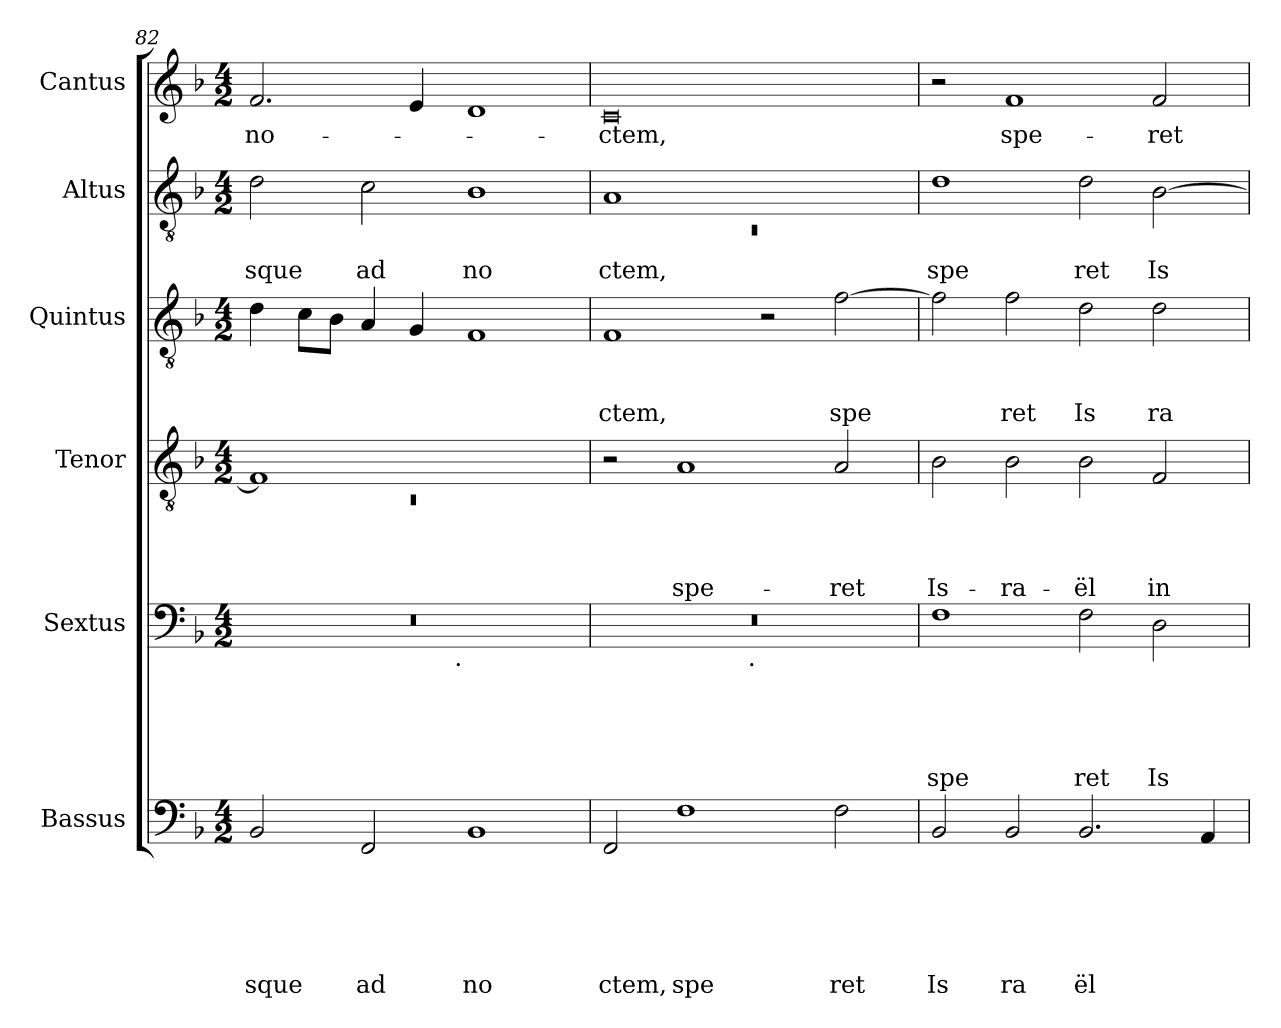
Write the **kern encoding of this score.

**kern	**text	**text	**text	**text	**text	**text	**kern	**text	**text	**text	**text	**text	**kern	**text	**text	**text	**text	**kern	**text	**text	**text	**kern	**text	**text	**kern	**text
*part6	*part6	*part6	*part6	*part6	*part6	*part6	*part5	*part5	*part5	*part5	*part5	*part5	*part4	*part4	*part4	*part4	*part4	*part3	*part3	*part3	*part3	*part2	*part2	*part2	*part1	*part1
*staff6	*staff6	*staff6	*staff6	*staff6	*staff6	*staff6	*staff5	*staff5	*staff5	*staff5	*staff5	*staff5	*staff4	*staff4	*staff4	*staff4	*staff4	*staff3	*staff3	*staff3	*staff3	*staff2	*staff2	*staff2	*staff1	*staff1
*I"Bassus	*	*	*	*	*	*	*I"Sextus	*	*	*	*	*	*I"Tenor	*	*	*	*	*I"Quintus	*	*	*	*I"Altus	*	*	*I"Cantus	*
*I'Bassus	*	*	*	*	*	*	*I'Sextus	*	*	*	*	*	*I'Tenor	*	*	*	*	*I'Quintus	*	*	*	*I'Altus	*	*	*I'Cantus	*
*clefF4	*	*	*	*	*	*	*clefF4	*	*	*	*	*	*clefGv2	*	*	*	*	*clefGv2	*	*	*	*clefGv2	*	*	*clefG2	*
*k[b-]	*	*	*	*	*	*	*k[b-]	*	*	*	*	*	*k[b-]	*	*	*	*	*k[b-]	*	*	*	*k[b-]	*	*	*k[b-]	*
*F:	*	*	*	*	*	*	*F:	*	*	*	*	*	*F:	*	*	*	*	*F:	*	*	*	*F:	*	*	*F:	*
*M4/2	*	*	*	*	*	*	*M4/2	*	*	*	*	*	*M4/2	*	*	*	*	*M4/2	*	*	*	*M4/2	*	*	*M4/2	*
=82	=82	=82	=82	=82	=82	=82	=82	=82	=82	=82	=82	=82	=82	=82	=82	=82	=82	=82	=82	=82	=82	=82	=82	=82	=82	=82
*	*	*	*	*	*	*	*	*	*	*	*	*	*^	*	*	*	*	*	*	*	*	*	*	*	*	*
!	!	!	!	!	!	!LO:LY:b	!	!	!	!	!	!	!	!LO:N:vis=1	!	!	!	!	!	!	!	!	!	!	!LO:LY:b	!	!LO:LY:b
*	*	*	*	*	*	*	*^	*	*	*	*	*	*	*	*	*	*	*	*	*	*	*	*	*	*	*	*
2BB-/	.	.	.	.	.	sque	0r	2ryy	.	.	.	.	.	1F]	0rC	.	.	.	.	4d\	.	.	.	2d\	.	sque	2.f/	no-
.	.	.	.	.	.	.	.	.	.	.	.	.	.	.	.	.	.	.	.	8c\L	.	.	.	.	.	.	.	.
.	.	.	.	.	.	.	.	.	.	.	.	.	.	.	.	.	.	.	.	8B-\J	.	.	.	.	.	.	.	.
!	!	!	!	!	!	!LO:LY:b	!	!	!	!	!	!	!	!	!	!	!	!	!	!	!	!	!	!	!	!LO:LY:b	!	!
2FF/	.	.	.	.	.	ad	.	4...ryy	.	.	.	.	.	.	.	.	.	.	.	4A/	.	.	.	2c\	.	ad	.	.
.	.	.	.	.	.	.	.	.	.	.	.	.	.	.	.	.	.	.	.	4G/	.	.	.	.	.	.	4e/	.
!	!	!	!	!	!	!	!	!LO:TX:b:t=.	!	!	!	!	!	!	!	!	!	!	!	!	!	!	!	!	!	!	!	!
.	.	.	.	.	.	.	.	1ryy	.	.	.	.	.	.	.	.	.	.	.	.	.	.	.	.	.	.	.	.
!	!	!	!	!	!	!LO:LY:b	!	!	!	!	!	!	!	!	!	!	!	!	!	!	!	!	!	!	!	!LO:LY:b	!	!
1BB-	.	.	.	.	.	no	.	.	.	.	.	.	.	1ryy	.	.	.	.	.	1F	.	.	.	1B-	.	no	1d	.
.	.	.	.	.	.	.	.	32ryy	.	.	.	.	.	.	.	.	.	.	.	.	.	.	.	.	.	.	.	.
=83	=83	=83	=83	=83	=83	=83	=83	=83	=83	=83	=83	=83	=83	=83	=83	=83	=83	=83	=83	=83	=83	=83	=83	=83	=83	=83	=83	=83
*	*	*	*	*	*	*	*	*	*	*	*	*	*	*	*	*	*	*	*	*	*	*	*	*^	*	*	*	*
!	!	!	!	!	!	!LO:LY:b	!	!	!	!	!	!	!	!	!	!	!	!	!	!	!	!	!LO:LY:b	!	!LO:N:vis=1	!	!LO:LY:b	!	!LO:LY:b
*	*	*	*	*	*	*	*	*	*	*	*	*	*	*v	*v	*	*	*	*	*	*	*	*	*	*	*	*	*	*
2FF/	.	.	.	.	.	ctem,	0r	2ryy	.	.	.	.	.	2r	.	.	.	.	1F	.	.	ctem,	1A	0rC	.	ctem,	0c	-ctem,
!	!	!	!	!	!	!LO:LY:b	!	!	!	!	!	!	!	!	!	!	!	!LO:LY:b	!	!	!	!	!	!	!	!	!	!
1F	.	.	.	.	.	spe	.	4...ryy	.	.	.	.	.	1A	.	.	.	spe-	.	.	.	.	.	.	.	.	.	.
!	!	!	!	!	!	!	!	!LO:TX:b:t=.	!	!	!	!	!	!	!	!	!	!	!	!	!	!	!	!	!	!	!	!
.	.	.	.	.	.	.	.	1ryy	.	.	.	.	.	.	.	.	.	.	.	.	.	.	.	.	.	.	.	.
.	.	.	.	.	.	.	.	.	.	.	.	.	.	.	.	.	.	.	2r	.	.	.	1ryy	.	.	.	.	.
!	!	!	!	!	!	!LO:LY:b	!	!	!	!	!	!	!	!	!	!	!	!LO:LY:b	!	!	!	!LO:LY:b	!	!	!	!	!	!
2F\	.	.	.	.	.	ret	.	.	.	.	.	.	.	2A/	.	.	.	-ret	[>2f\	.	.	spe	.	.	.	.	.	.
.	.	.	.	.	.	.	.	32ryy	.	.	.	.	.	.	.	.	.	.	.	.	.	.	.	.	.	.	.	.
=84	=84	=84	=84	=84	=84	=84	=84	=84	=84	=84	=84	=84	=84	=84	=84	=84	=84	=84	=84	=84	=84	=84	=84	=84	=84	=84	=84	=84
!	!	!	!	!	!	!LO:LY:b	!	!	!	!	!	!	!LO:LY:b	!	!	!	!	!LO:LY:b	!	!	!	!	!	!	!	!LO:LY:b	!	!
*	*	*	*	*	*	*	*v	*v	*	*	*	*	*	*	*	*	*	*	*	*	*	*	*v	*v	*	*	*	*
2BB-/	.	.	.	.	.	Is	1F	.	.	.	.	spe	2B-\	.	.	.	Is-	2f\]	.	.	.	1d	.	spe	2r	.
!	!	!	!	!	!	!LO:LY:b	!	!	!	!	!	!	!	!	!	!	!LO:LY:b	!	!	!	!LO:LY:b	!	!	!	!	!LO:LY:b
2BB-/	.	.	.	.	.	ra	.	.	.	.	.	.	2B-\	.	.	.	-ra-	2f\	.	.	ret	.	.	.	1f	spe-
!	!	!	!	!	!	!LO:LY:b	!	!	!	!	!	!LO:LY:b	!	!	!	!	!LO:LY:b	!	!	!	!LO:LY:b	!	!	!LO:LY:b	!	!
2.BB-/	.	.	.	.	.	ël	2F\	.	.	.	.	ret	2B-\	.	.	.	-ël	2d\	.	.	Is	2d\	.	ret	.	.
!	!	!	!	!	!	!	!	!	!	!	!	!LO:LY:b	!	!	!	!	!LO:LY:b	!	!	!	!LO:LY:b	!	!	!LO:LY:b	!	!LO:LY:b
.	.	.	.	.	.	.	2D\	.	.	.	.	Is	2F/	.	.	.	in	2d\	.	.	ra	[>2B-\	.	Is	2f/	-ret
4AA/	.	.	.	.	.	.	.	.	.	.	.	.	.	.	.	.	.	.	.	.	.	.	.	.	.	.
=	=	=	=	=	=	=	=	=	=	=	=	=	=	=	=	=	=	=	=	=	=	=	=	=	=	=
*-	*-	*-	*-	*-	*-	*-	*-	*-	*-	*-	*-	*-	*-	*-	*-	*-	*-	*-	*-	*-	*-	*-	*-	*-	*-	*-
